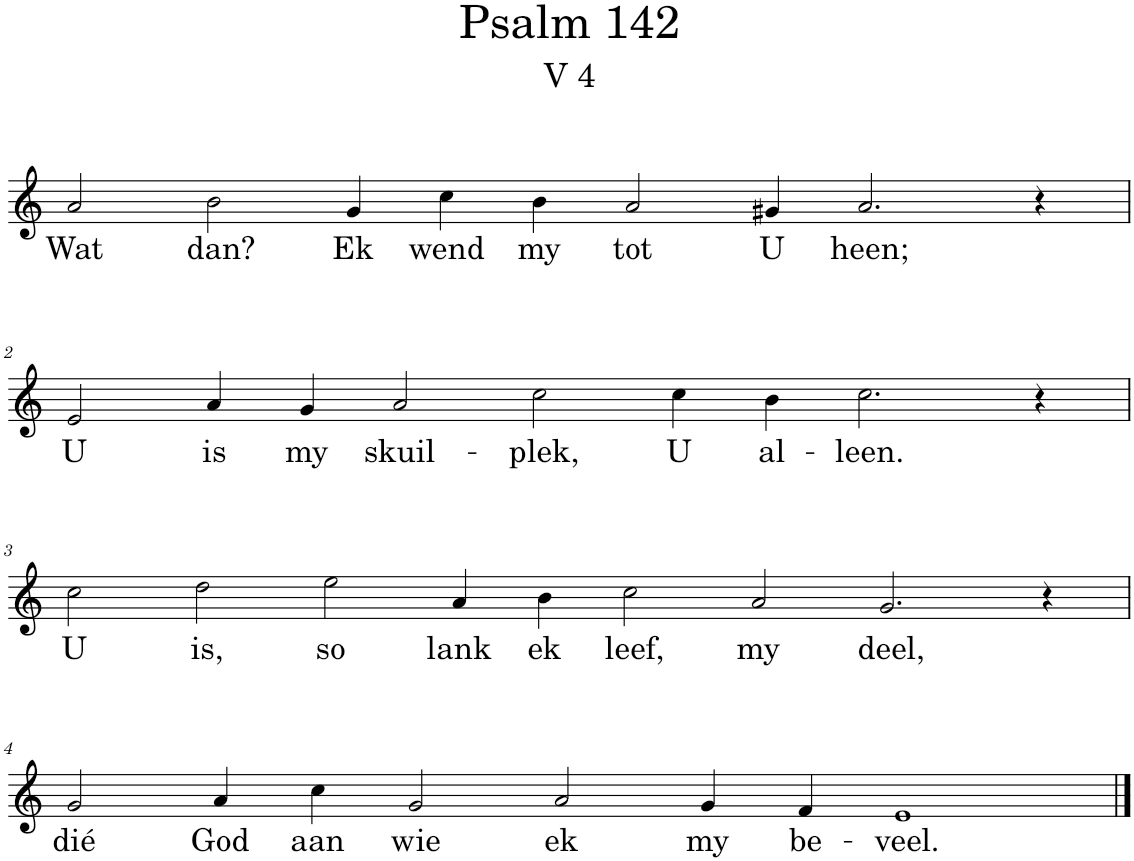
**kern	**text
*part1	*part1
*staff1	*staff1
*I"Pipe Organ	*
*I'Org.	*
*clefG2	*
*k[]	*
*M14/4	*
=1	=1
!	!LO:LY:b
2a/	Wat
!	!LO:LY:b
2b\	dan?
!	!LO:LY:b
4g/	Ek
!	!LO:LY:b
4cc\	wend
!	!LO:LY:b
4b\	my
!	!LO:LY:b
2a/	tot
!	!LO:LY:b
4g#X/	U
!	!LO:LY:b
2.a/	heen;
4r	.
!!LO:LB:g=z
=2	=2
!	!LO:LY:b
2e/	U
!	!LO:LY:b
4a/	is
!	!LO:LY:b
4g/	my
!	!LO:LY:b
2a/	skuil-
!	!LO:LY:b
2cc\	-plek,
!	!LO:LY:b
4cc\	U
!	!LO:LY:b
4b\	al-
!	!LO:LY:b
2.cc\	-leen.
4r	.
!!LO:LB:g=z
=3	=3
*M16/4	*
!	!LO:LY:b
2cc\	U
!	!LO:LY:b
2dd\	is,
!	!LO:LY:b
2ee\	so
!	!LO:LY:b
4a/	lank
!	!LO:LY:b
4b\	ek
!	!LO:LY:b
2cc\	leef,
!	!LO:LY:b
2a/	my
!	!LO:LY:b
2.g/	deel,
4r	.
!!LO:LB:g=z
=4	=4
*M14/4	*
!	!LO:LY:b
2g/	dié
!	!LO:LY:b
4a/	God
!	!LO:LY:b
4cc\	aan
!	!LO:LY:b
2g/	wie
!	!LO:LY:b
2a/	ek
!	!LO:LY:b
4g/	my
!	!LO:LY:b
4f/	be-
!	!LO:LY:b
1e	-veel.
==	==
*-	*-
